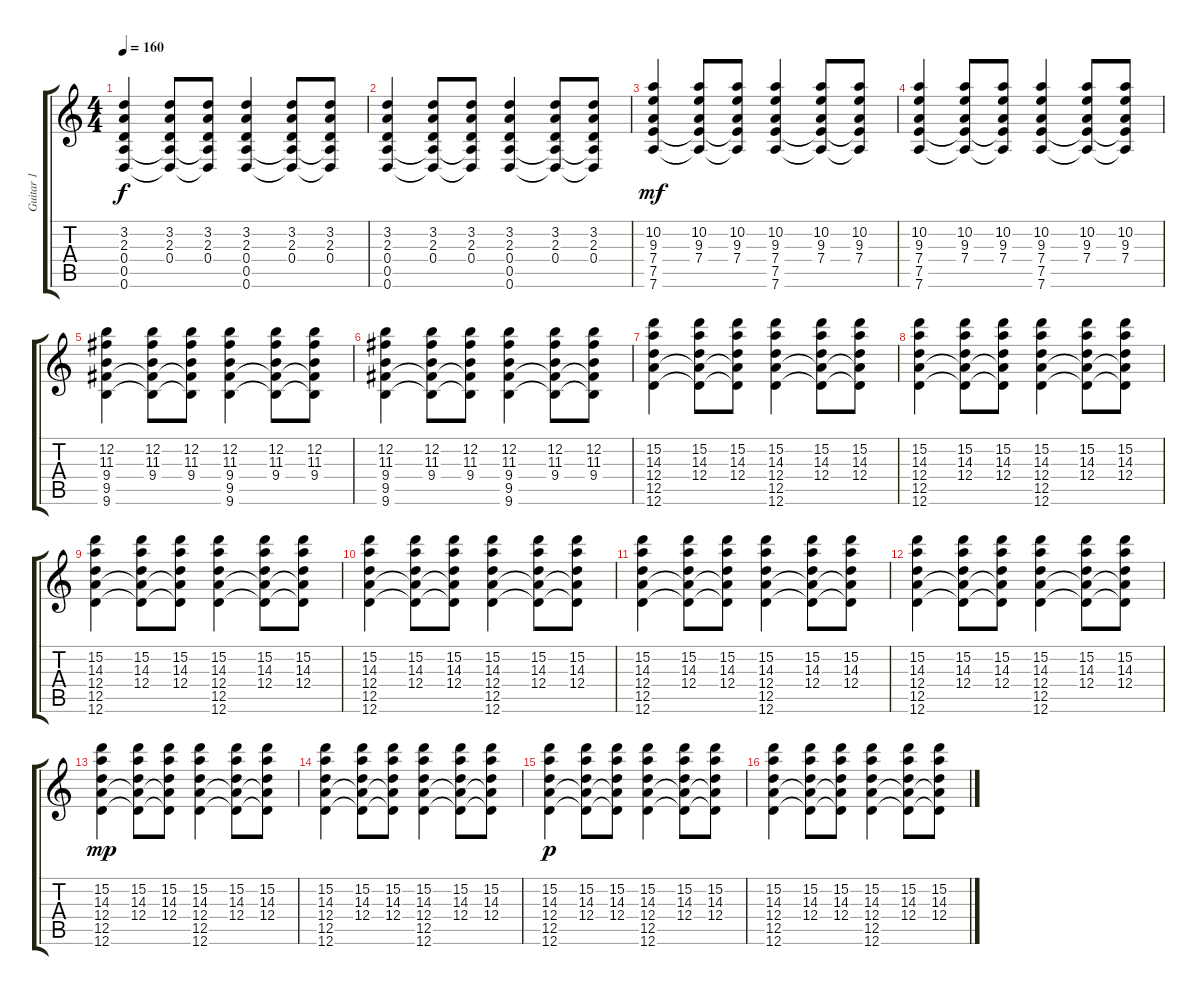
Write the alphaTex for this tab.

\track ("Guitar 1" "Guitar 1") {instrument acousticguitarnylon}
\staff {score tabs}
\tuning (E4 B3 G3 D3 A2 D2) {hide}
\ts (4 4)
\tempo 160
\clef g2
\ks c
(3.2 2.3 0.4 0.5 0.6).4{dy f} (3.2 2.3 0.4 0.5{t} 0.6{t}).8 (3.2 2.3 0.4 0.5{t} 0.6{t}).8 (3.2 2.3 0.4 0.5 0.6).4 (3.2 2.3 0.4 0.5{t} 0.6{t}).8 (3.2 2.3 0.4 0.5{t} 0.6{t}).8 |
(3.2 2.3 0.4 0.5 0.6).4 (3.2 2.3 0.4 0.5{t} 0.6{t}).8 (3.2 2.3 0.4 0.5{t} 0.6{t}).8 (3.2 2.3 0.4 0.5 0.6).4 (3.2 2.3 0.4 0.5{t} 0.6{t}).8 (3.2 2.3 0.4 0.5{t} 0.6{t}).8 |
(10.2 9.3 7.4 7.5 7.6).4{dy mf} (10.2 9.3 7.4 7.5{t} 7.6{t}).8 (10.2 9.3 7.4 7.5{t} 7.6{t}).8 (10.2 9.3 7.4 7.5 7.6).4 (10.2 9.3 7.4 7.5{t} 7.6{t}).8 (10.2 9.3 7.4 7.5{t} 7.6{t}).8 |
(10.2 9.3 7.4 7.5 7.6).4 (10.2 9.3 7.4 7.5{t} 7.6{t}).8 (10.2 9.3 7.4 7.5{t} 7.6{t}).8 (10.2 9.3 7.4 7.5 7.6).4 (10.2 9.3 7.4 7.5{t} 7.6{t}).8 (10.2 9.3 7.4 7.5{t} 7.6{t}).8 |
(12.2 11.3 9.4 9.5 9.6).4 (12.2 11.3 9.4 9.5{t} 9.6{t}).8 (12.2 11.3 9.4 9.5{t} 9.6{t}).8 (12.2 11.3 9.4 9.5 9.6).4 (12.2 11.3 9.4 9.5{t} 9.6{t}).8 (12.2 11.3 9.4 9.5{t} 9.6{t}).8 |
(12.2 11.3 9.4 9.5 9.6).4 (12.2 11.3 9.4 9.5{t} 9.6{t}).8 (12.2 11.3 9.4 9.5{t} 9.6{t}).8 (12.2 11.3 9.4 9.5 9.6).4 (12.2 11.3 9.4 9.5{t} 9.6{t}).8 (12.2 11.3 9.4 9.5{t} 9.6{t}).8 |
(15.2 14.3 12.4 12.5 12.6).4 (15.2 14.3 12.4 12.5{t} 12.6{t}).8 (15.2 14.3 12.4 12.5{t} 12.6{t}).8 (15.2 14.3 12.4 12.5 12.6).4 (15.2 14.3 12.4 12.5{t} 12.6{t}).8 (15.2 14.3 12.4 12.5{t} 12.6{t}).8 |
(15.2 14.3 12.4 12.5 12.6).4 (15.2 14.3 12.4 12.5{t} 12.6{t}).8 (15.2 14.3 12.4 12.5{t} 12.6{t}).8 (15.2 14.3 12.4 12.5 12.6).4 (15.2 14.3 12.4 12.5{t} 12.6{t}).8 (15.2 14.3 12.4 12.5{t} 12.6{t}).8 |
(15.2 14.3 12.4 12.5 12.6).4 (15.2 14.3 12.4 12.5{t} 12.6{t}).8 (15.2 14.3 12.4 12.5{t} 12.6{t}).8 (15.2 14.3 12.4 12.5 12.6).4 (15.2 14.3 12.4 12.5{t} 12.6{t}).8 (15.2 14.3 12.4 12.5{t} 12.6{t}).8 |
(15.2 14.3 12.4 12.5 12.6).4 (15.2 14.3 12.4 12.5{t} 12.6{t}).8 (15.2 14.3 12.4 12.5{t} 12.6{t}).8 (15.2 14.3 12.4 12.5 12.6).4 (15.2 14.3 12.4 12.5{t} 12.6{t}).8 (15.2 14.3 12.4 12.5{t} 12.6{t}).8 |
(15.2 14.3 12.4 12.5 12.6).4 (15.2 14.3 12.4 12.5{t} 12.6{t}).8 (15.2 14.3 12.4 12.5{t} 12.6{t}).8 (15.2 14.3 12.4 12.5 12.6).4 (15.2 14.3 12.4 12.5{t} 12.6{t}).8 (15.2 14.3 12.4 12.5{t} 12.6{t}).8 |
(15.2 14.3 12.4 12.5 12.6).4 (15.2 14.3 12.4 12.5{t} 12.6{t}).8 (15.2 14.3 12.4 12.5{t} 12.6{t}).8 (15.2 14.3 12.4 12.5 12.6).4 (15.2 14.3 12.4 12.5{t} 12.6{t}).8 (15.2 14.3 12.4 12.5{t} 12.6{t}).8 |
(15.2 14.3 12.4 12.5 12.6).4{dy mp} (15.2 14.3 12.4 12.5{t} 12.6{t}).8 (15.2 14.3 12.4 12.5{t} 12.6{t}).8 (15.2 14.3 12.4 12.5 12.6).4 (15.2 14.3 12.4 12.5{t} 12.6{t}).8 (15.2 14.3 12.4 12.5{t} 12.6{t}).8 |
(15.2 14.3 12.4 12.5 12.6).4 (15.2 14.3 12.4 12.5{t} 12.6{t}).8 (15.2 14.3 12.4 12.5{t} 12.6{t}).8 (15.2 14.3 12.4 12.5 12.6).4 (15.2 14.3 12.4 12.5{t} 12.6{t}).8 (15.2 14.3 12.4 12.5{t} 12.6{t}).8 |
(15.2 14.3 12.4 12.5 12.6).4{dy p} (15.2 14.3 12.4 12.5{t} 12.6{t}).8 (15.2 14.3 12.4 12.5{t} 12.6{t}).8 (15.2 14.3 12.4 12.5 12.6).4 (15.2 14.3 12.4 12.5{t} 12.6{t}).8 (15.2 14.3 12.4 12.5{t} 12.6{t}).8 |
(15.2 14.3 12.4 12.5 12.6).4 (15.2 14.3 12.4 12.5{t} 12.6{t}).8 (15.2 14.3 12.4 12.5{t} 12.6{t}).8 (15.2 14.3 12.4 12.5 12.6).4 (15.2 14.3 12.4 12.5{t} 12.6{t}).8 (15.2 14.3 12.4 12.5{t} 12.6{t}).8
